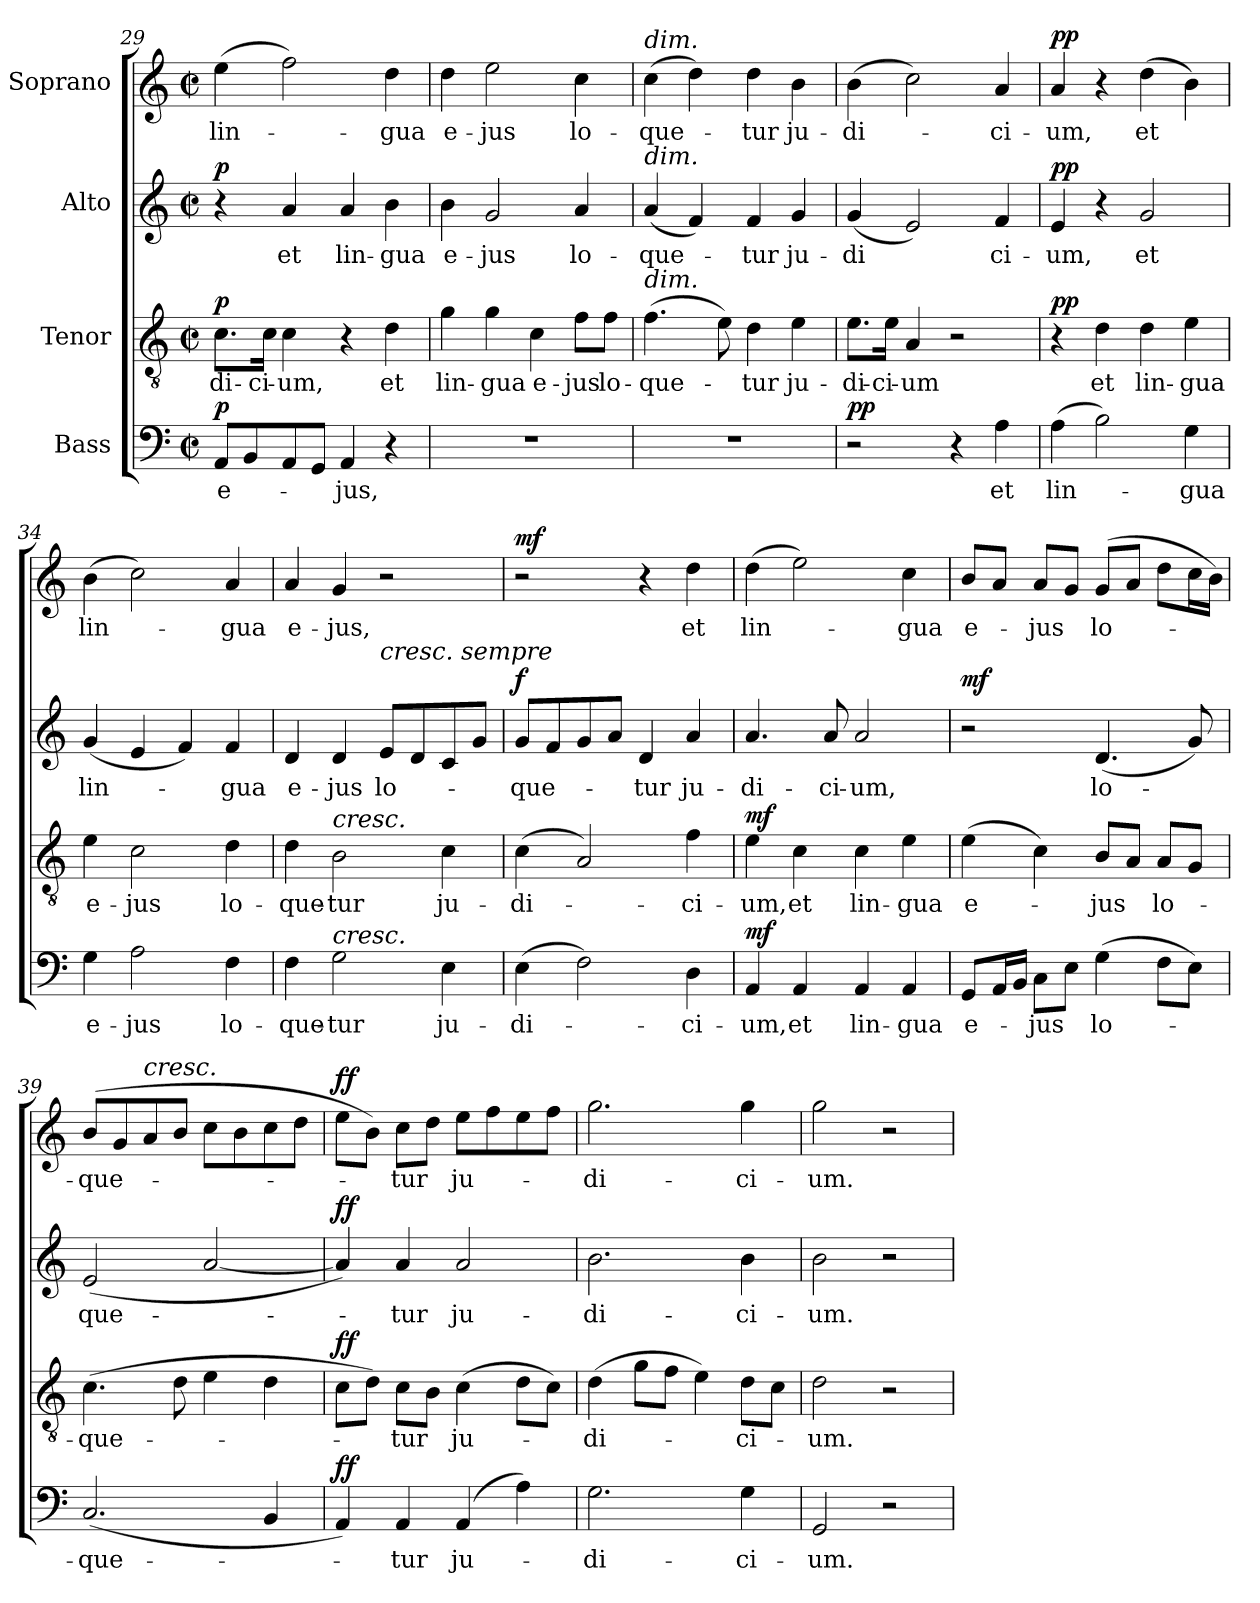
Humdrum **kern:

**kern	**text	**dynam	**kern	**text	**dynam	**kern	**text	**dynam	**kern	**text	**dynam
*part4	*part4	*part4	*part3	*part3	*part3	*part2	*part2	*part2	*part1	*part1	*part1
*staff4	*staff4	*staff4	*staff3	*staff3	*staff3	*staff2	*staff2	*staff2	*staff1	*staff1	*staff1
*I"Bass	*	*	*I"Tenor	*	*	*I"Alto	*	*	*I"Soprano	*	*
*clefF4	*	*	*clefGv2	*	*	*clefG2	*	*	*clefG2	*	*
*k[]	*	*	*k[]	*	*	*k[]	*	*	*k[]	*	*
*M2/2	*	*	*M2/2	*	*	*M2/2	*	*	*M2/2	*	*
*met(c|)	*	*	*met(c|)	*	*	*met(c|)	*	*	*met(c|)	*	*
=29	=29	=29	=29	=29	=29	=29	=29	=29	=29	=29	=29
!	!LO:LY:b	!LO:DY:a	!	!LO:LY:b	!LO:DY:a	!	!	!LO:DY:a	!	!LO:LY:b	!
8AA/L	e-	p	8.c\L	-di-	p	4r	.	p	(>4ee\	lin-	.
8BB/	.	.	.	.	.	.	.	.	.	.	.
!	!	!	!	!LO:LY:b	!	!	!	!	!	!	!
.	.	.	16c\Jk	-ci-	.	.	.	.	.	.	.
!	!	!	!	!LO:LY:b	!	!	!LO:LY:b	!	!	!	!
8AA/	.	.	4c\	-um,	.	4a/	et	.	2ff\)	.	.
8GG/J	.	.	.	.	.	.	.	.	.	.	.
!	!LO:LY:b	!	!	!	!	!	!LO:LY:b	!	!	!	!
4AA/	-jus,	.	4r	.	.	4a/	lin-	.	.	.	.
!	!	!	!	!LO:LY:b	!	!	!LO:LY:b	!	!	!LO:LY:b	!
4r	.	.	4d\	et	.	4b\	-gua	.	4dd\	-gua	.
!!LO:LB:g=z
=30	=30	=30	=30	=30	=30	=30	=30	=30	=30	=30	=30
!	!	!	!	!LO:LY:b	!	!	!LO:LY:b	!	!	!LO:LY:b	!
1r	.	.	4g\	lin-	.	4b\	e-	.	4dd\	e-	.
!	!	!	!	!LO:LY:b	!	!	!LO:LY:b	!	!	!LO:LY:b	!
.	.	.	4g\	-gua	.	2g/	-jus	.	2ee\	-jus	.
!	!	!	!	!LO:LY:b	!	!	!	!	!	!	!
.	.	.	4c\	e-	.	.	.	.	.	.	.
!	!	!	!	!LO:LY:b	!	!	!LO:LY:b	!	!	!LO:LY:b	!
.	.	.	8f\L	-jus	.	4a/	lo-	.	4cc\	lo-	.
!	!	!	!	!LO:LY:b	!	!	!	!	!	!	!
.	.	.	8f\J	lo-	.	.	.	.	.	.	.
=31	=31	=31	=31	=31	=31	=31	=31	=31	=31	=31	=31
!	!	!	!	!	!	!	!	!	!LO:TX:a:i:t=dim.	!	!
!	!	!	!	!	!	!LO:TX:a:i:t=dim.	!	!	!	!	!
!	!	!	!LO:TX:a:i:t=dim.	!	!	!	!	!	!	!	!
!	!	!	!	!LO:LY:b	!	!	!LO:LY:b	!	!	!LO:LY:b	!
1r	.	.	(>4.f\	-que-	.	(<4a/	-que-	.	(>4cc\	-que-	.
.	.	.	.	.	.	4f/)	.	.	4dd\)	.	.
.	.	.	8e\)	.	.	.	.	.	.	.	.
!	!	!	!	!LO:LY:b	!	!	!LO:LY:b	!	!	!LO:LY:b	!
.	.	.	4d\	-tur	.	4f/	-tur	.	4dd\	-tur	.
!	!	!	!	!LO:LY:b	!	!	!LO:LY:b	!	!	!LO:LY:b	!
.	.	.	4e\	ju-	.	4g/	ju-	.	4b\	ju-	.
=32	=32	=32	=32	=32	=32	=32	=32	=32	=32	=32	=32
!	!	!LO:DY:a	!	!LO:LY:b	!	!	!LO:LY:b	!	!	!LO:LY:b	!
2r	.	pp	8.e\L	-di-	.	(<4g/	-di	.	(>4b\	-di-	.
!	!	!	!	!LO:LY:b	!	!	!	!	!	!	!
.	.	.	16e\Jk	-ci-	.	.	.	.	.	.	.
!	!	!	!	!LO:LY:b	!	!	!	!	!	!	!
.	.	.	4A/	-um	.	2e/)	.	.	2cc\)	.	.
4r	.	.	2r	.	.	.	.	.	.	.	.
!	!LO:LY:b	!	!	!	!	!	!LO:LY:b	!	!	!LO:LY:b	!
4A\	et	.	.	.	.	4f/	ci-	.	4a/	-ci-	.
=33	=33	=33	=33	=33	=33	=33	=33	=33	=33	=33	=33
!	!LO:LY:b	!	!	!	!LO:DY:a	!	!LO:LY:b	!LO:DY:a	!	!LO:LY:b	!LO:DY:a
(>4A\	lin-	.	4r	.	pp	4e/	-um,	pp	4a/	-um,	pp
!	!	!	!	!LO:LY:b	!	!	!	!	!	!	!
2B\)	.	.	4d\	et	.	4r	.	.	4r	.	.
!	!	!	!	!LO:LY:b	!	!	!LO:LY:b	!	!	!LO:LY:b	!
.	.	.	4d\	lin-	.	2g/	et	.	(>4dd\	et	.
!	!LO:LY:b	!	!	!LO:LY:b	!	!	!	!	!	!	!
4G\	-gua	.	4e\	-gua	.	.	.	.	4b\)	.	.
=34	=34	=34	=34	=34	=34	=34	=34	=34	=34	=34	=34
!	!LO:LY:b	!	!	!LO:LY:b	!	!	!LO:LY:b	!	!	!LO:LY:b	!
4G\	e-	.	4e\	e-	.	(<4g/	lin-	.	(>4b\	lin-	.
!	!LO:LY:b	!	!	!LO:LY:b	!	!	!	!	!	!	!
2A\	-jus	.	2c\	-jus	.	4e/	.	.	2cc\)	.	.
.	.	.	.	.	.	4f/)	.	.	.	.	.
!	!LO:LY:b	!	!	!LO:LY:b	!	!	!LO:LY:b	!	!	!LO:LY:b	!
4F\	lo-	.	4d\	lo-	.	4f/	-gua	.	4a/	-gua	.
=35	=35	=35	=35	=35	=35	=35	=35	=35	=35	=35	=35
!	!LO:LY:b	!	!	!LO:LY:b	!	!	!LO:LY:b	!	!	!LO:LY:b	!
4F\	-que-	.	4d\	-que-	.	4d/	e-	.	4a/	e-	.
!	!	!	!LO:TX:a:i:t=cresc.	!	!	!	!	!	!	!	!
!LO:TX:a:i:t=cresc.	!	!	!	!	!	!	!	!	!	!	!
!	!LO:LY:b	!	!	!LO:LY:b	!	!	!LO:LY:b	!	!	!LO:LY:b	!
2G\	-tur	.	2B\	-tur	.	4d/	-jus	.	4g/	-jus,	.
!	!	!	!	!	!	!LO:TX:a:i:t=cresc. sempre	!	!	!	!	!
!	!	!	!	!	!	!	!LO:LY:b	!	!	!	!
.	.	.	.	.	.	8e/L	lo-	.	2r	.	.
.	.	.	.	.	.	8d/	.	.	.	.	.
!	!LO:LY:b	!	!	!LO:LY:b	!	!	!	!	!	!	!
4E\	ju-	.	4c\	ju-	.	8c/	.	.	.	.	.
.	.	.	.	.	.	8g/J	.	.	.	.	.
=36	=36	=36	=36	=36	=36	=36	=36	=36	=36	=36	=36
!	!LO:LY:b	!	!	!LO:LY:b	!	!	!LO:LY:b	!LO:DY:a	!	!	!LO:DY:a
(>4E\	-di-	.	(>4c\	-di-	.	8g/L	-que-	f	2r	.	mf
.	.	.	.	.	.	8f/	.	.	.	.	.
2F\)	.	.	2A/)	.	.	8g/	.	.	.	.	.
.	.	.	.	.	.	8a/J	.	.	.	.	.
!	!	!	!	!	!	!	!LO:LY:b	!	!	!	!
.	.	.	.	.	.	4d/	-tur	.	4r	.	.
!	!LO:LY:b	!	!	!LO:LY:b	!	!	!LO:LY:b	!	!	!LO:LY:b	!
4D\	-ci-	.	4f\	-ci-	.	4a/	ju-	.	4dd\	et	.
!!LO:PB:g=z
=37	=37	=37	=37	=37	=37	=37	=37	=37	=37	=37	=37
!	!LO:LY:b	!LO:DY:a	!	!LO:LY:b	!LO:DY:a	!	!LO:LY:b	!	!	!LO:LY:b	!
4AA/	-um,	mf	4e\	-um,	mf	4.a/	-di-	.	(>4dd\	lin-	.
!	!LO:LY:b	!	!	!LO:LY:b	!	!	!	!	!	!	!
4AA/	et	.	4c\	et	.	.	.	.	2ee\)	.	.
!	!	!	!	!	!	!	!LO:LY:b	!	!	!	!
.	.	.	.	.	.	8a/	-ci-	.	.	.	.
!	!LO:LY:b	!	!	!LO:LY:b	!	!	!LO:LY:b	!	!	!	!
4AA/	lin-	.	4c\	lin-	.	2a/	-um,	.	.	.	.
!	!LO:LY:b	!	!	!LO:LY:b	!	!	!	!	!	!LO:LY:b	!
4AA/	-gua	.	4e\	-gua	.	.	.	.	4cc\	-gua	.
=38	=38	=38	=38	=38	=38	=38	=38	=38	=38	=38	=38
!	!LO:LY:b	!	!	!LO:LY:b	!	!	!	!LO:DY:a	!	!LO:LY:b	!
8GG/L	e-	.	(>4e\	e-	.	2r	.	mf	8b/L	e-	.
16AA/L	.	.	.	.	.	.	.	.	8a/J	.	.
16BB/JJ	.	.	.	.	.	.	.	.	.	.	.
!	!LO:LY:b	!	!	!	!	!	!	!	!	!LO:LY:b	!
8C\L	-jus	.	4c\)	.	.	.	.	.	8a/L	-jus	.
8E\J	.	.	.	.	.	.	.	.	8g/J	.	.
!	!LO:LY:b	!	!	!LO:LY:b	!	!	!LO:LY:b	!	!	!LO:LY:b	!
(>4G\	lo-	.	8B/L	-jus	.	(<4.d/	lo-	.	(>8g/L	lo-	.
.	.	.	8A/J	.	.	.	.	.	8a/J	.	.
!	!	!	!	!LO:LY:b	!	!	!	!	!	!	!
8F\L	.	.	8A/L	lo-	.	.	.	.	8dd\L	.	.
!	!	!	!	!	!	!	!LO:LY:b	!	!	!	!
8E\J)	.	.	8G/J	.	.	8g/)	-­	.	16cc\L	.	.
.	.	.	.	.	.	.	.	.	16b\JJ)	.	.
=39	=39	=39	=39	=39	=39	=39	=39	=39	=39	=39	=39
!	!LO:LY:b	!	!	!LO:LY:b	!	!	!LO:LY:b	!	!	!LO:LY:b	!
(<2.C/	-que-	.	(>4.c\	-que-	.	(<2e/	que-	.	(>8b/L	-que-	.
.	.	.	.	.	.	.	.	.	8g/	.	.
!	!	!	!	!	!	!	!	!	!LO:TX:a:i:t=cresc.	!	!
.	.	.	.	.	.	.	.	.	8a/	.	.
.	.	.	8d\	.	.	.	.	.	8b/J	.	.
!	!	!	!	!	!	!	!LO:LY:b	!	!	!LO:LY:b	!
.	.	.	4e\	.	.	[2a/	-­-	.	8cc\L	-­-	.
.	.	.	.	.	.	.	.	.	8b\	.	.
!	!LO:LY:b	!	!	!LO:LY:b	!	!	!	!	!	!	!
4BB/	-­-	.	4d\	-­-	.	.	.	.	8cc\	.	.
.	.	.	.	.	.	.	.	.	8dd\J	.	.
=40	=40	=40	=40	=40	=40	=40	=40	=40	=40	=40	=40
!	!	!LO:DY:a	!	!	!LO:DY:a	!	!	!LO:DY:a	!	!	!LO:DY:a
4AA/)	.	ff	8c\L	.	ff	4a/])	.	ff	8ee\L	.	ff
.	.	.	8d\J)	.	.	.	.	.	8b\J)	.	.
!	!LO:LY:b	!	!	!LO:LY:b	!	!	!LO:LY:b	!	!	!LO:LY:b	!
4AA/	-tur	.	8c\L	-tur	.	4a/	-tur	.	8cc\L	-tur	.
.	.	.	8B\J	.	.	.	.	.	8dd\J	.	.
!	!LO:LY:b	!	!	!LO:LY:b	!	!	!LO:LY:b	!	!	!LO:LY:b	!
(>4AA/	ju-	.	(>4c\	ju-	.	2a/	ju-	.	8ee\L	ju-	.
.	.	.	.	.	.	.	.	.	8ff\	.	.
4A\)	.	.	8d\L	.	.	.	.	.	8ee\	.	.
.	.	.	8c\J)	.	.	.	.	.	8ff\J	.	.
=41	=41	=41	=41	=41	=41	=41	=41	=41	=41	=41	=41
!	!LO:LY:b	!	!	!LO:LY:b	!	!	!LO:LY:b	!	!	!LO:LY:b	!
2.G\	-di-	.	(>4d\	-di-	.	2.b\	-di-	.	2.gg\	-di-	.
.	.	.	8g\L	.	.	.	.	.	.	.	.
.	.	.	8f\J	.	.	.	.	.	.	.	.
.	.	.	4e\)	.	.	.	.	.	.	.	.
!	!LO:LY:b	!	!	!LO:LY:b	!	!	!LO:LY:b	!	!	!LO:LY:b	!
4G\	-ci-	.	8d\L	-ci-	.	4b\	-ci-	.	4gg\	-ci-	.
.	.	.	8c\J	.	.	.	.	.	.	.	.
=42	=42	=42	=42	=42	=42	=42	=42	=42	=42	=42	=42
!	!LO:LY:b	!	!	!LO:LY:b	!	!	!LO:LY:b	!	!	!LO:LY:b	!
2GG/	-um.	.	2d\	-um.	.	2b\	-um.	.	2gg\	-um.	.
2r	.	.	2r	.	.	2r	.	.	2r	.	.
=	=	=	=	=	=	=	=	=	=	=	=
*-	*-	*-	*-	*-	*-	*-	*-	*-	*-	*-	*-
